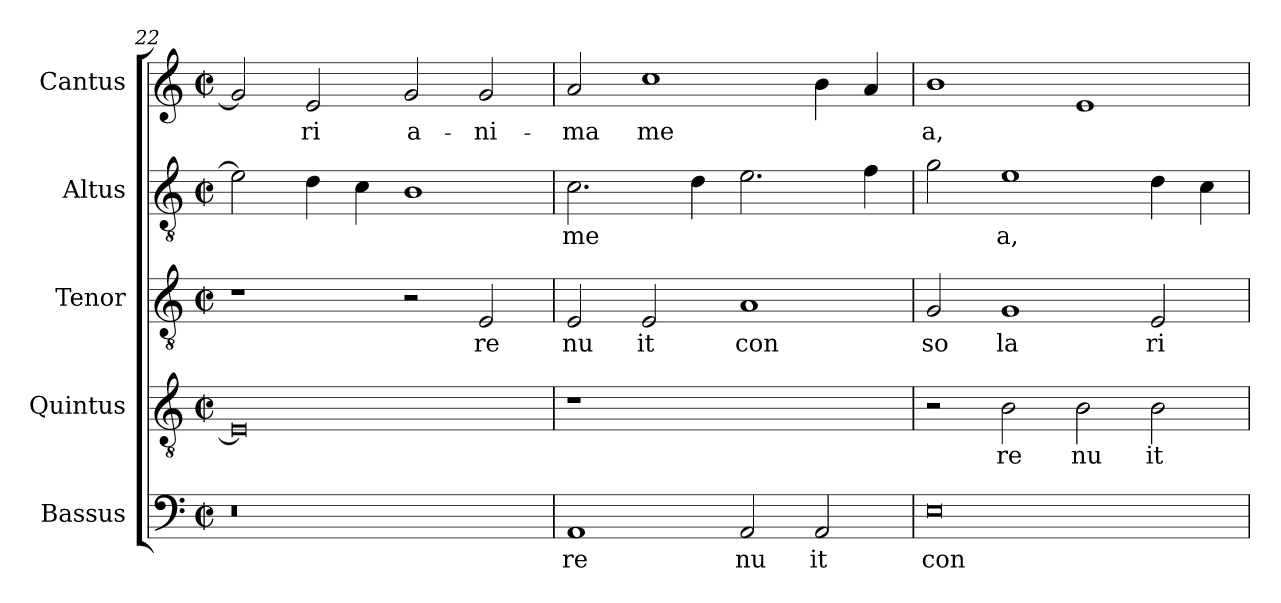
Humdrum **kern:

**kern	**text	**kern	**text	**kern	**text	**kern	**text	**kern	**text
*part5	*part5	*part4	*part4	*part3	*part3	*part2	*part2	*part1	*part1
*staff5	*staff5	*staff4	*staff4	*staff3	*staff3	*staff2	*staff2	*staff1	*staff1
*I"Bassus	*	*I"Quintus	*	*I"Tenor	*	*I"Altus	*	*I"Cantus	*
!!LO:PB:g=z
*clefF4	*	*clefGv2	*	*clefGv2	*	*clefGv2	*	*clefG2	*
*k[]	*	*k[]	*	*k[]	*	*k[]	*	*k[]	*
*C:	*	*C:	*	*C:	*	*C:	*	*C:	*
*M2/2	*	*M2/2	*	*M2/2	*	*M2/2	*	*M2/2	*
*met(c|)	*	*met(c|)	*	*met(c|)	*	*met(c|)	*	*met(c|)	*
=22	=22	=22	=22	=22	=22	=22	=22	=22	=22
!	!	!	!LO:LY:b:cj	!	!	!	!LO:LY:b:cj	!	!LO:LY:b:cj
0r	.	0E]	.	1r	.	2e\]	.	2g/]	.
!	!	!	!	!	!	!	!LO:LY:b:cj	!	!LO:LY:b:cj
.	.	.	.	.	.	4d\	.	2e/	ri
!	!	!	!	!	!	!	!LO:LY:b:cj	!	!
.	.	.	.	.	.	4c\	.	.	.
!	!	!	!	!	!	!	!LO:LY:b:cj	!	!LO:LY:b:cj
.	.	.	.	2r	.	1B	.	2g/	a-
!	!	!	!	!	!LO:LY:b:cj	!	!	!	!LO:LY:b:cj
.	.	.	.	2E/	re	.	.	2g/	-ni-
=23	=23	=23	=23	=23	=23	=23	=23	=23	=23
!	!LO:LY:b:cj	!	!	!	!LO:LY:b:cj	!	!LO:LY:b:cj	!	!LO:LY:b:cj
1AA	re	1r	.	2E/	nu	2.c\	me	2a/	-ma
!	!	!	!	!	!LO:LY:b:cj	!	!	!	!LO:LY:b:cj
.	.	.	.	2E/	it	.	.	1cc	me-
!	!	!	!	!	!	!	!LO:LY:b:cj	!	!
.	.	.	.	.	.	4d\	.	.	.
!	!LO:LY:b:cj	!	!	!	!LO:LY:b:cj	!	!LO:LY:b:cj	!	!
2AA/	nu	1ryy	.	1A	con	2.e\	.	.	.
!	!LO:LY:b:cj	!	!	!	!	!	!	!	!LO:LY:b:cj
2AA/	it	.	.	.	.	.	.	4b\	--
!	!	!	!	!	!	!	!LO:LY:b:cj	!	!LO:LY:b:cj
.	.	.	.	.	.	4f\	.	4a/	--
=24	=24	=24	=24	=24	=24	=24	=24	=24	=24
!	!LO:LY:b:cj	!	!	!	!LO:LY:b:cj	!	!LO:LY:b:cj	!	!LO:LY:b:cj
0E	con	2r	.	2G/	so	2g\	.	1b	-a,
!	!	!	!LO:LY:b:cj	!	!LO:LY:b:cj	!	!LO:LY:b:cj	!	!
.	.	2B\	re	1G	la	1e	a,	.	.
!	!	!	!LO:LY:b:cj	!	!	!	!	!	!LO:LY:b:cj
.	.	2B\	nu	.	.	.	.	1e	.
!	!	!	!LO:LY:b:cj	!	!LO:LY:b:cj	!	!LO:LY:b:cj	!	!
.	.	2B\	it	2E/	ri	4d\	.	.	.
!	!	!	!	!	!	!	!LO:LY:b:cj	!	!
.	.	.	.	.	.	4c\	.	.	.
=	=	=	=	=	=	=	=	=	=
*-	*-	*-	*-	*-	*-	*-	*-	*-	*-
